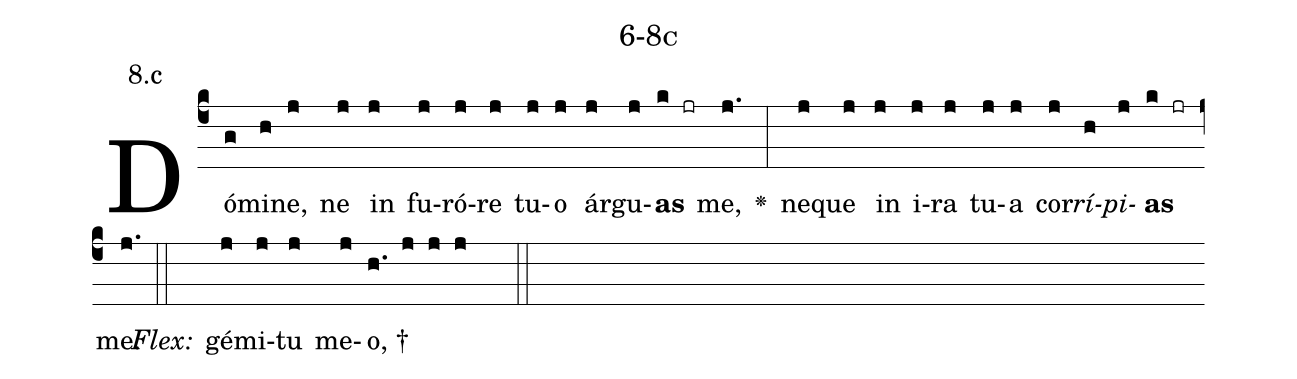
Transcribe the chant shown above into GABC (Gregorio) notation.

name: 6-8c;
annotation: 8.c;
%%
(c4)Dó(g)mi(h)ne,(j) ne(j) in(j) fu(j)ró(j)re(j) tu(j)o(j) ár(j)gu(j)<b>as</b>(k jr) me,(j.) <v>\greheightstar</v>(:) ne(j)que(j) in(j) i(j)ra(j) tu(j)a(j) cor(j)<i>rí</i>(h)<i>pi</i>(j)<b>as</b>(k jr) me.(j.) (::)
<i>Flex:</i>()  gé(j)mi(j)tu(j) me(j)o, †(h. j j j  ::)

%E(j) u(j) o(h) u(j) a(k) e.(j.) (::)
